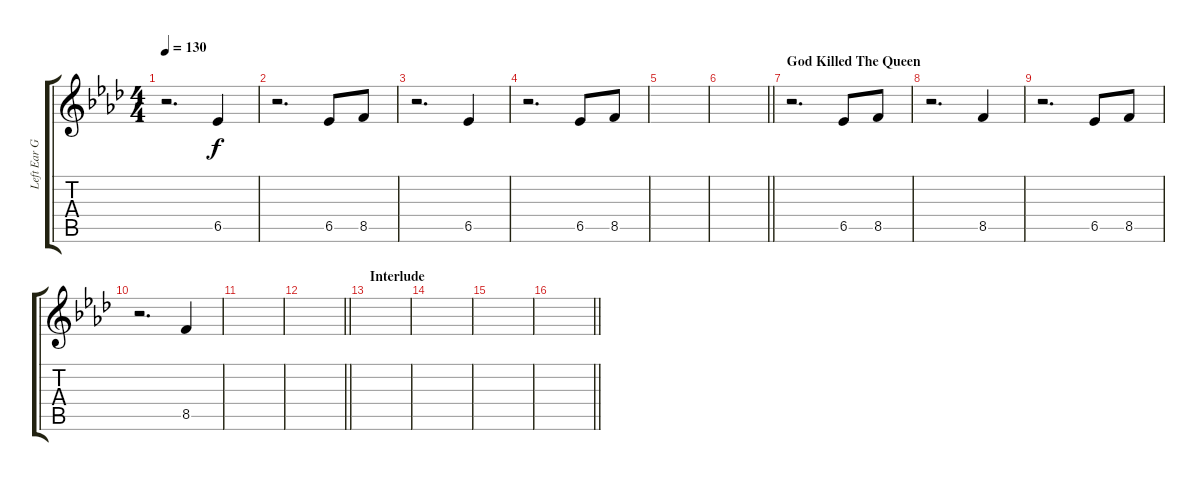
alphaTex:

\track ("Left Ear Guitar" "Left Ear G") {instrument distortionguitar}
\staff {score tabs}
\tuning (E4 B3 G3 D3 A2 E2) {hide}
\ts (4 4)
\tempo 130
\clef g2
\ks fminor
r.2{d dy f} 6.5.4 |
r.2{d} 6.5.8 8.5.8 |
r.2{d} 6.5.4 |
r.2{d} 6.5.8 8.5.8 |
|
\barLineRight lightlight
|
\section ("" "God Killed The Queen")
r.2{d} 6.5.8 8.5.8 |
r.2{d} 8.5.4 |
r.2{d} 6.5.8 8.5.8 |
r.2{d} 8.5.4 |
|
\barLineRight lightlight
|
\section ("" "Interlude")
|
|
|
\barLineRight lightlight
